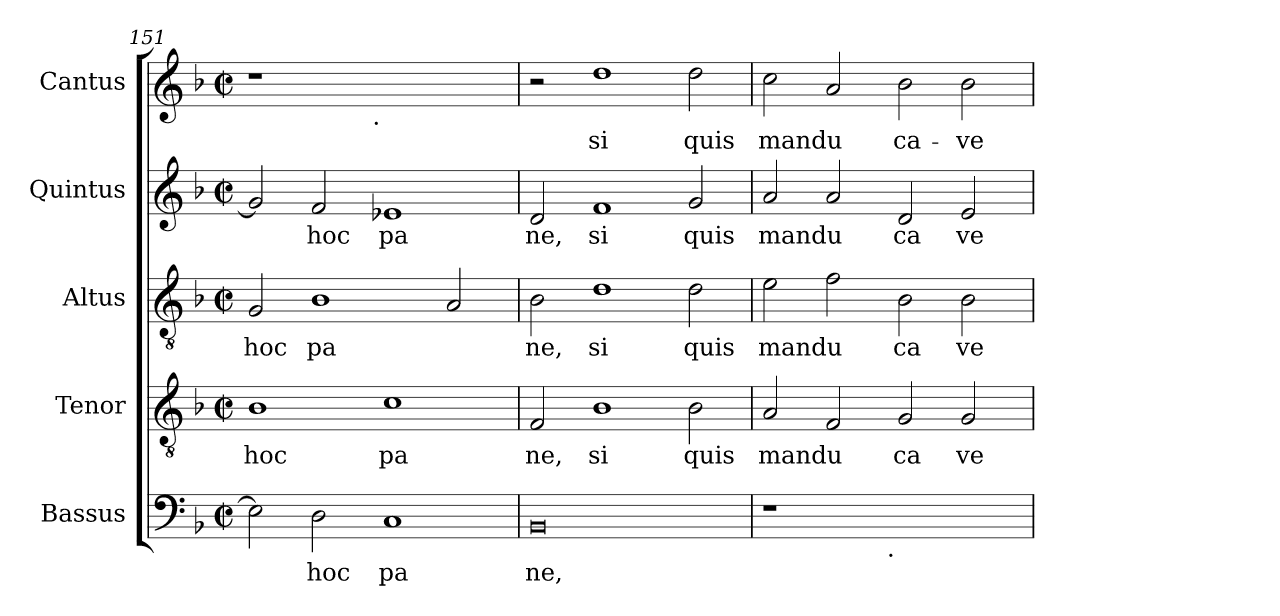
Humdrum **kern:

**kern	**text	**kern	**text	**kern	**text	**kern	**text	**kern	**text
*part5	*part5	*part4	*part4	*part3	*part3	*part2	*part2	*part1	*part1
*staff5	*staff5	*staff4	*staff4	*staff3	*staff3	*staff2	*staff2	*staff1	*staff1
*I"Bassus	*	*I"Tenor	*	*I"Altus	*	*I"Quintus	*	*I"Cantus	*
*clefF4	*	*clefGv2	*	*clefGv2	*	*clefG2	*	*clefG2	*
*k[b-]	*	*k[b-]	*	*k[b-]	*	*k[b-]	*	*k[b-]	*
*F:	*	*F:	*	*F:	*	*F:	*	*F:	*
*M2/2	*	*M2/2	*	*M2/2	*	*M2/2	*	*M2/2	*
*met(c|)	*	*met(c|)	*	*met(c|)	*	*met(c|)	*	*met(c|)	*
=151	=151	=151	=151	=151	=151	=151	=151	=151	=151
!	!LO:LY:b:cj	!	!LO:LY:b:cj	!	!LO:LY:b:cj	!	!LO:LY:b:cj	!	!
*	*	*	*	*	*	*	*	*^	*
2E-\]	.	1B-	hoc	2G/	hoc	2g/]	.	1r	2ryy	.
!	!LO:LY:b:cj	!	!	!	!LO:LY:b:cj	!	!LO:LY:b:cj	!	!	!
2D\	hoc	.	.	1B-	pa	2f/	hoc	.	4...ryy	.
!	!	!	!	!	!	!	!	!	!LO:TX:b:t=.	!
.	.	.	.	.	.	.	.	.	1ryy	.
!	!LO:LY:b:cj	!	!LO:LY:b:cj	!	!	!	!LO:LY:b:cj	!	!	!
1C	pa	1c	pa	.	.	1e-X	pa	1ryy	.	.
!	!	!	!	!	!LO:LY:b:cj	!	!	!	!	!
.	.	.	.	2A/	.	.	.	.	.	.
.	.	.	.	.	.	.	.	.	32ryy	.
=152	=152	=152	=152	=152	=152	=152	=152	=152	=152	=152
!	!LO:LY:b:cj	!	!LO:LY:b:cj	!	!LO:LY:b:cj	!	!LO:LY:b:cj	!	!	!
*	*	*	*	*	*	*	*	*v	*v	*
0BB-	ne,	2F/	ne,	2B-\	ne,	2d/	ne,	2r	.
!	!	!	!LO:LY:b:cj	!	!LO:LY:b:cj	!	!LO:LY:b:cj	!	!LO:LY:b:cj
.	.	1B-	si	1d	si	1f	si	1dd	si
!	!	!	!LO:LY:b:cj	!	!LO:LY:b:cj	!	!LO:LY:b:cj	!	!LO:LY:b:cj
.	.	2B-\	quis	2d\	quis	2g/	quis	2dd\	quis
=153	=153	=153	=153	=153	=153	=153	=153	=153	=153
!	!	!	!LO:LY:b:cj	!	!LO:LY:b:cj	!	!LO:LY:b:cj	!	!LO:LY:b:cj
*^	*	*	*	*	*	*	*	*	*
1r	2ryy	.	2A/	mandu	2e\	mandu	2a/	mandu	2cc\	mandu-
!	!	!	!	!LO:LY:b:cj	!	!LO:LY:b:cj	!	!LO:LY:b:cj	!	!LO:LY:b:cj
.	4...ryy	.	2F/	.	2f\	.	2a/	.	2a/	--
!	!LO:TX:b:t=.	!	!	!	!	!	!	!	!	!
.	1ryy	.	.	.	.	.	.	.	.	.
!	!	!	!	!LO:LY:b:cj	!	!LO:LY:b:cj	!	!LO:LY:b:cj	!	!LO:LY:b:cj
1ryy	.	.	2G/	ca	2B-\	ca	2d/	ca	2b-\	-ca-
!	!	!	!	!LO:LY:b:cj	!	!LO:LY:b:cj	!	!LO:LY:b:cj	!	!LO:LY:b:cj
.	.	.	2G/	ve	2B-\	ve	2e/	ve	2b-\	-ve-
.	32ryy	.	.	.	.	.	.	.	.	.
*v	*v	*	*	*	*	*	*	*	*	*
=	=	=	=	=	=	=	=	=	=
*-	*-	*-	*-	*-	*-	*-	*-	*-	*-
